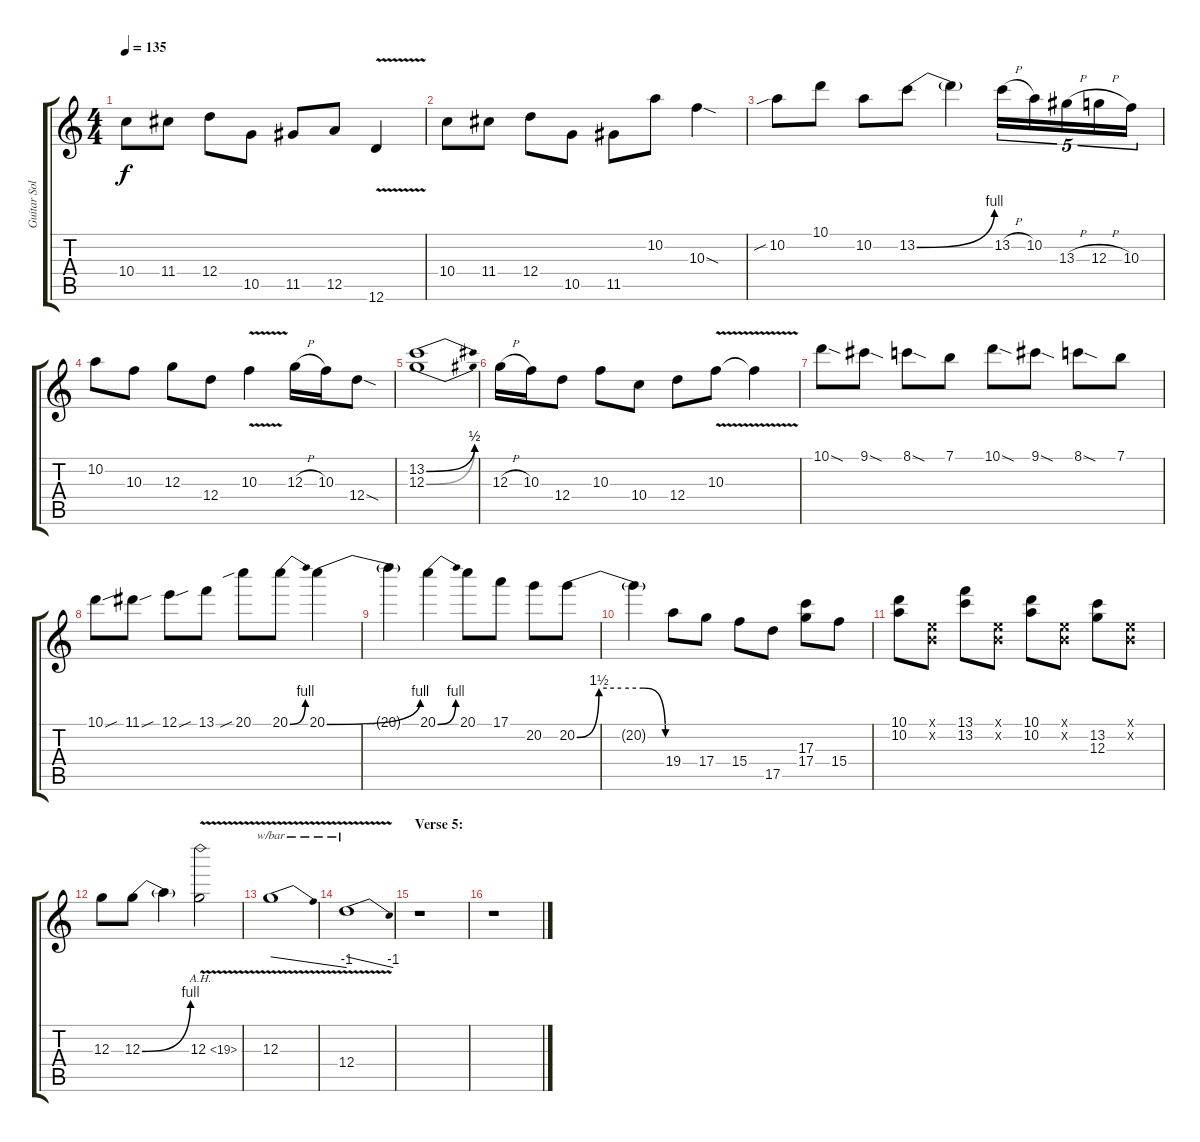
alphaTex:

\track ("Guitar Solo" "Guitar Sol") {instrument distortionguitar}
\staff {score tabs}
\tuning (E4 B3 G3 D3 A2 D2) {hide}
\ts (4 4)
\tempo 135
\clef g2
\ks c
10.4.8{dy f} 11.4.8 12.4.8 10.5.8 11.5.8 12.5.8 12.6{v}.4 |
10.4.8 11.4.8 12.4.8 10.5.8 11.5.8 10.2.8 10.3{sod}.4 |
10.2{sib}.8 10.1.8 10.2.8 13.2{be (bend 0 0 60 4)}.8 13.2{t}.4 13.2{h}.16{tu (5 4)} 10.2.16{tu (5 4)} 13.3{h}.16{tu (5 4)} 12.3{h}.16{tu (5 4)} 10.3.16{tu (5 4)} |
10.2.8 10.3.8 12.3.8 12.4.8 10.3{v}.4 12.3{h}.16 10.3.16 12.4{sod}.8 |
(13.2{be (bend 0 0 60 2)} 12.3{be (bend 0 0 60 2)}).1 |
12.3{h}.16 10.3.16 12.4.8 10.3.8 10.4.8 12.4.8 10.3{v}.8 10.3{t}.4 |
10.1{sod}.8 9.1{sod}.8 8.1{sod}.8 7.1.8 10.1{sod}.8 9.1{sod}.8 8.1{sod}.8 7.1.8 |
10.1{sou}.8 11.1{sou}.8 12.1{sou}.8 13.1.8 20.1{sib}.8 20.1{be (bend 0 0 60 4)}.8 20.1{be (bend 0 0 60 4)}.4 |
20.1{t}.4 20.1{be (bend 0 0 60 4)}.4 20.1.8 17.1.8 20.2.8 20.2{be (custom 0 0 15 6 30 6 45 6 60 0)}.8 |
20.2{t}.4 19.4.8 17.4.8 15.4.8 17.5.8 (17.3 17.4).8 15.4.8 |
(10.1 10.2).8 (0.1{x} 0.2{x}).8 (13.1 13.2).8 (0.1{x} 0.2{x}).8 (10.1 10.2).8 (0.1{x} 0.2{x}).8 (13.2 12.3).8 (0.1{x} 0.2{x}).8 |
12.3.8 12.3{be (bend 0 0 60 4)}.8 12.3{t}.4 12.3{ah 7 v}.2 |
12.3{v}.1{tbe (dive default 0 0 60 -4)} |
12.4{v}.1{tbe (dive default 0 0 60 -4)} |
\section ("" "Verse 5:")
r.1 |
r.1
